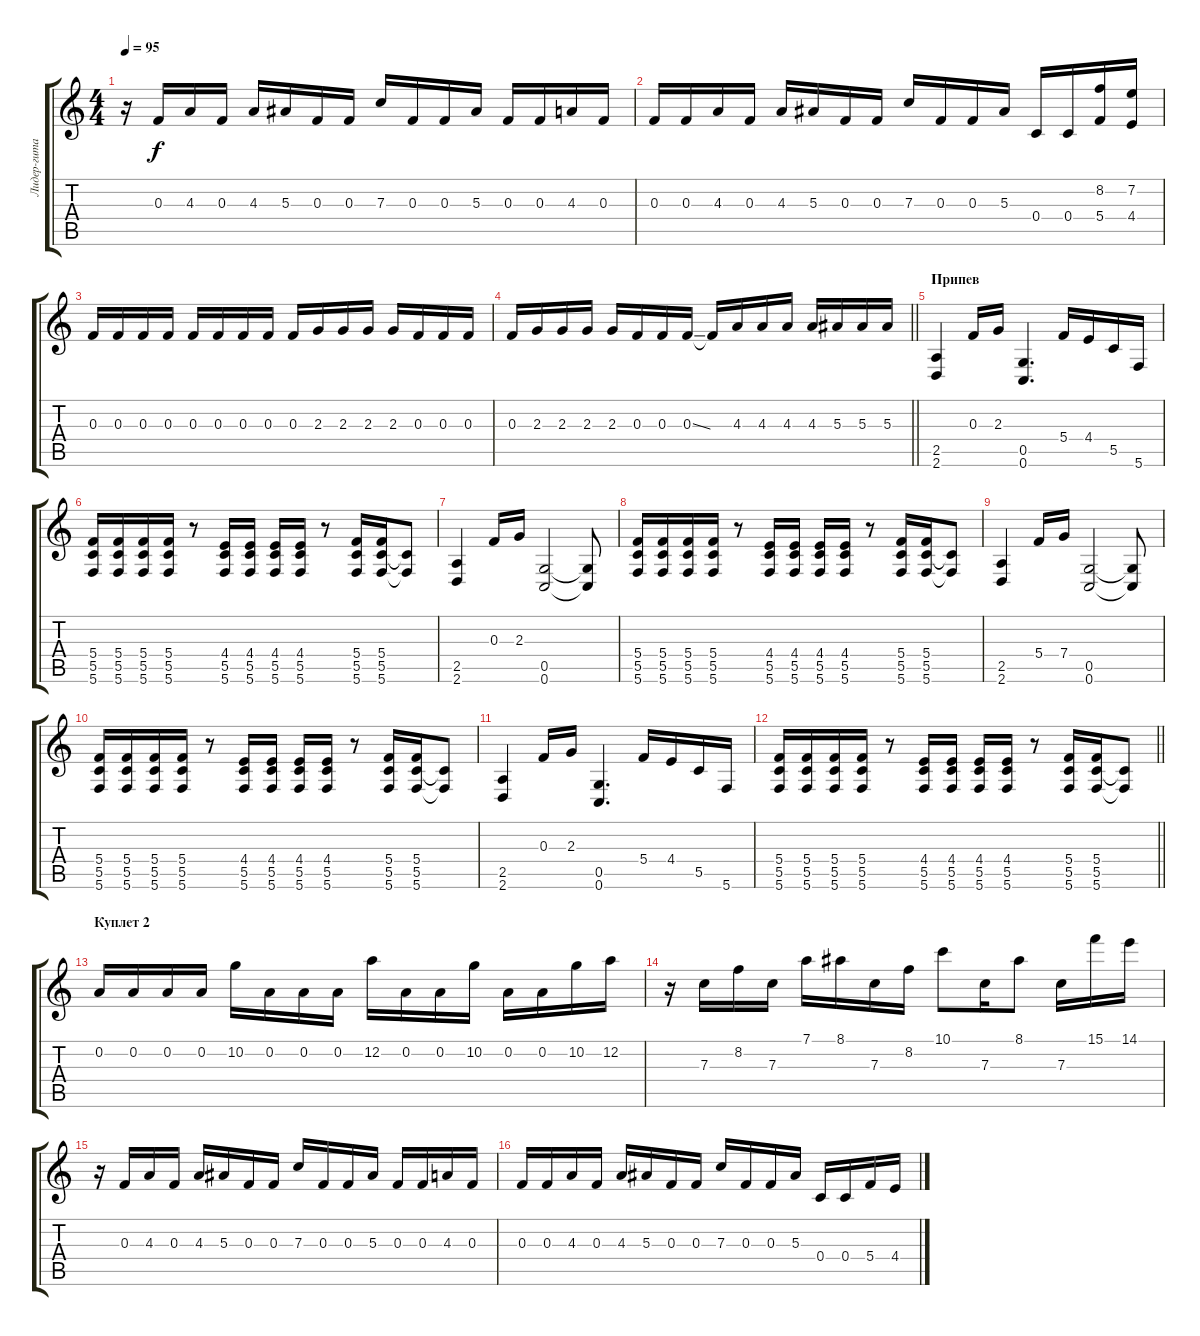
\track ("Лидер-гитара" "Лидер-гита") {instrument distortionguitar}
\staff {score tabs}
\tuning (D4 A3 F3 C3 G2 C2) {hide}
\ts (4 4)
\tempo 95
\clef g2
\ks c
r.16{dy f} 0.3.16 4.3.16 0.3.16 4.3.16 5.3.16 0.3.16 0.3.16 7.3.16 0.3.16 0.3.16 5.3.16 0.3.16 0.3.16 4.3.16 0.3.16 |
0.3.16 0.3.16 4.3.16 0.3.16 4.3.16 5.3.16 0.3.16 0.3.16 7.3.16 0.3.16 0.3.16 5.3.16 0.4.16 0.4.16 (8.2 5.4).16 (7.2 4.4).16 |
0.3.16 0.3.16 0.3.16 0.3.16 0.3.16 0.3.16 0.3.16 0.3.16 0.3.16 2.3.16 2.3.16 2.3.16 2.3.16 0.3.16 0.3.16 0.3.16 |
\barLineRight lightlight
0.3.16 2.3.16 2.3.16 2.3.16 2.3.16 0.3.16 0.3.16 0.3{ss}.16 0.3{t}.16 4.3.16 4.3.16 4.3.16 4.3.16 5.3.16 5.3.16 5.3.16 |
\section ("" "Припев")
(2.5 2.6).4 0.3.16 2.3.16 (0.5 0.6).4{d} 5.4.16 4.4.16 5.5.16 5.6.16 |
(5.4 5.5 5.6).16 (5.4 5.5 5.6).16 (5.4 5.5 5.6).16 (5.4 5.5 5.6).16 r.8 (4.4 5.5 5.6).16 (4.4 5.5 5.6).16 (4.4 5.5 5.6).16 (4.4 5.5 5.6).16 r.8 (5.4 5.5 5.6).16 (5.4 5.5 5.6).16 (5.5{t} 5.6{t}).8 |
(2.5 2.6).4 0.3.16 2.3.16 (0.5 0.6).2 (0.5{t} 0.6{t}).8 |
(5.4 5.5 5.6).16 (5.4 5.5 5.6).16 (5.4 5.5 5.6).16 (5.4 5.5 5.6).16 r.8 (4.4 5.5 5.6).16 (4.4 5.5 5.6).16 (4.4 5.5 5.6).16 (4.4 5.5 5.6).16 r.8 (5.4 5.5 5.6).16 (5.4 5.5 5.6).16 (5.5{t} 5.6{t}).8 |
(2.5 2.6).4 5.4.16 7.4.16 (0.5 0.6).2 (0.5{t} 0.6{t}).8 |
(5.4 5.5 5.6).16 (5.4 5.5 5.6).16 (5.4 5.5 5.6).16 (5.4 5.5 5.6).16 r.8 (4.4 5.5 5.6).16 (4.4 5.5 5.6).16 (4.4 5.5 5.6).16 (4.4 5.5 5.6).16 r.8 (5.4 5.5 5.6).16 (5.4 5.5 5.6).16 (5.5{t} 5.6{t}).8 |
(2.5 2.6).4 0.3.16 2.3.16 (0.5 0.6).4{d} 5.4.16 4.4.16 5.5.16 5.6.16 |
\barLineRight lightlight
(5.4 5.5 5.6).16 (5.4 5.5 5.6).16 (5.4 5.5 5.6).16 (5.4 5.5 5.6).16 r.8 (4.4 5.5 5.6).16 (4.4 5.5 5.6).16 (4.4 5.5 5.6).16 (4.4 5.5 5.6).16 r.8 (5.4 5.5 5.6).16 (5.4 5.5 5.6).16 (5.5{t} 5.6{t}).8 |
\section ("" "Куплет 2")
0.2.16 0.2.16 0.2.16 0.2.16 10.2.16 0.2.16 0.2.16 0.2.16 12.2.16 0.2.16 0.2.16 10.2.16 0.2.16 0.2.16 10.2.16 12.2.16 |
r.16 7.3.16 8.2.16 7.3.16 7.1.16 8.1.16 7.3.16 8.2.16 10.1.8 7.3.16 8.1.8 7.3.16 15.1.16 14.1.16 |
r.16 0.3.16 4.3.16 0.3.16 4.3.16 5.3.16 0.3.16 0.3.16 7.3.16 0.3.16 0.3.16 5.3.16 0.3.16 0.3.16 4.3.16 0.3.16 |
0.3.16 0.3.16 4.3.16 0.3.16 4.3.16 5.3.16 0.3.16 0.3.16 7.3.16 0.3.16 0.3.16 5.3.16 0.4.16 0.4.16 5.4.16 4.4.16
